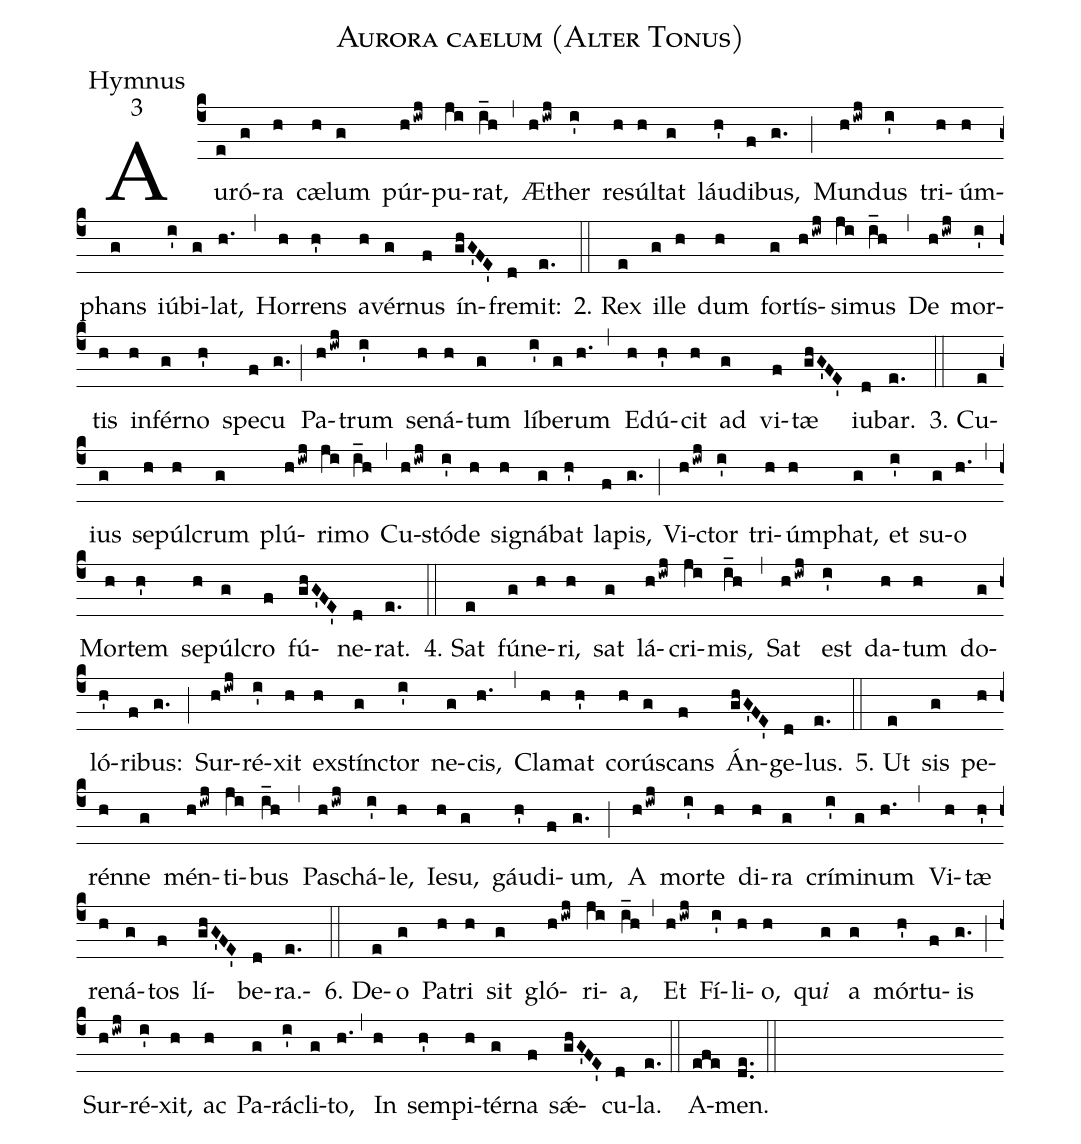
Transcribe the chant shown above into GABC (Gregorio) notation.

name:Aurora caelum (Alter Tonus);
office-part:Hymnus;
mode:3;
%%
(c4)Au(e)ró(g)ra(h) cæ(h)lum(g) púr(hiwj)pu(ji)rat,(i_h) (,)
Æ(hiwj)ther(i') re(h)súl(h)tat(g) láu(h')di(f)bus,(g.) (;)
Mun(hiwj)dus(i') tri(h)úm(h)phans(g) iú(i')bi(g)lat,(h.) (,)
Hor(h)rens(h') a(h)vér(g)nus(f) ín(ghG'FE')fre(d)mit:(e.) (::)

2. Rex(e) il(g)le(h) dum(h) for(g)tís(hiwj)si(ji)mus(i_h) (,)
De(hiwj) mor(i')tis(h) in(h)fér(g)no(h') spe(f)cu(g.) (;)
Pa(hiwj)trum(i') se(h)ná(h)tum(g) lí(i')be(g)rum(h.) (,)
E(h)dú(h')cit(h) ad(g) vi(f)tæ(ghG'FE') iu(d)bar.(e.) (::)

3. Cu(e)ius(g) se(h)púl(h)crum(g) plú(hiwj)ri(ji)mo(i_h) (,)
Cu(hiwj)stó(i')de(h) si(h)gná(g)bat(h') la(f)pis,(g.) (;)
Vi(hiwj)ctor(i') tri(h)úm(h)phat,(g) et(i') su(g)o(h.) (,)
Mor(h)tem(h') se(h)púl(g)cro(f) fú(ghG'FE')ne(d)rat.(e.) (::)

4. Sat(e) fú(g)ne(h)ri,(h) sat(g) lá(hiwj)cri(ji)mis,(i_h) (,)
Sat(hiwj) est(i') da(h)tum(h) do(g)ló(h')ri(f)bus:(g.) (;)
Sur(hiwj)ré(i')xit(h) ex(h)stín(g)ctor(i') ne(g)cis,(h.) (,)
Cla(h)mat(h') co(h)rú(g)scans(f) Án(ghG'FE')ge(d)lus.(e.) (::)

5. Ut(e) sis(g) pe(h)rén(h)ne(g) mén(hiwj)ti(ji)bus(i_h) (,)
Pas(hiwj)chá(i')le,(h) Ie(h)su,(g) gáu(h')di(f)um,(g.) (;)
A(hiwj) mor(i')te(h) di(h)ra(g) crí(i')mi(g)num(h.) (,)
Vi(h)tæ(h') re(h)ná(g)tos(f) lí(ghG'FE')be(d)ra.(e.)(::)

6. De(e)o(g) Pa(h)tri(h) sit(g) gló(hiwj)ri(ji)a,(i_h) (,)
Et(hiwj) Fí(i')li(h)o,(h) qu<i>i</i>(g) a(g) mór(h')tu(f)is(g.) (;)
Sur(hiwj)ré(i')xit,(h) ac(h) Pa(g)rá(i')cli(g)to,(h.) (,)
In(h) sem(h')pi(h)tér(g)na(f) sǽ(ghG'FE')cu(d)la.(e.) (::)
A(efe)men.(d.e.) (::)
